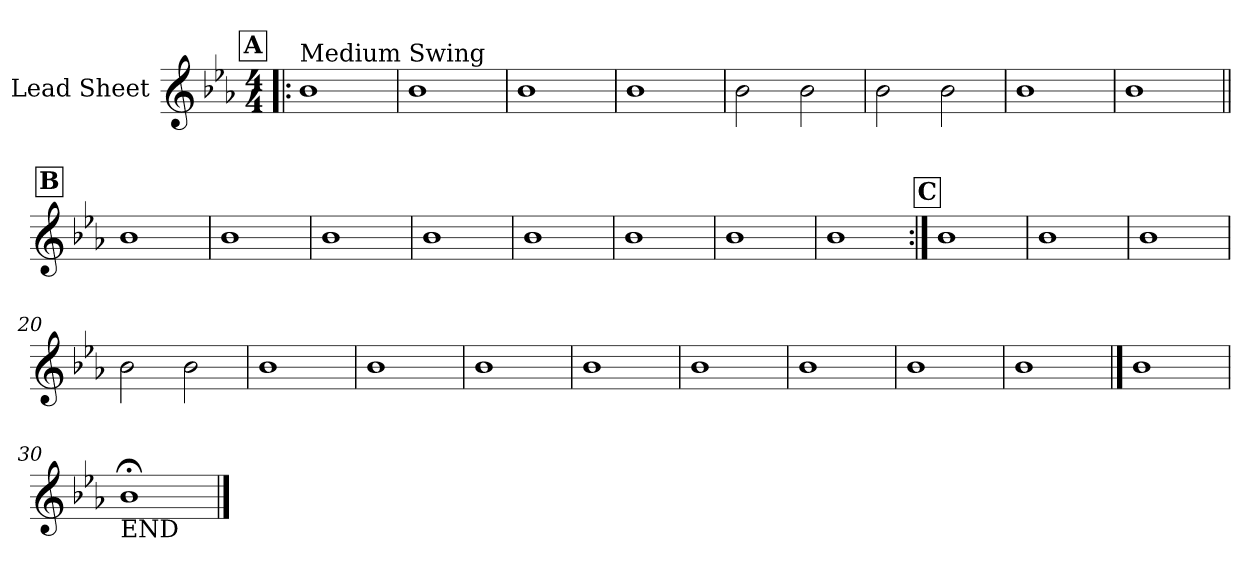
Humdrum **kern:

**kern
*part1
*staff1
*I"Lead Sheet
*clefG2
*k[b-e-a-]
*c:
*M4/4
!!LO:REH:place=s1:a:fs=14:t=A
=1!|:
!LO:TX:a:t=Medium Swing
1b-
=2
1b-
=3
1b-
=4
1b-
!!LO:LB:g=z
=5
2b-\
2b-\
=6
2b-\
2b-\
=7
1b-
=8
1b-
!!LO:LB:g=z
!!LO:REH:place=s1:a:fs=14:t=B
=9||
1b-
=10
1b-
=11
1b-
=12
1b-
!!LO:LB:g=z
=13
1b-
=14
1b-
=15
1b-
=16
1b-
!!LO:LB:g=z
!!LO:REH:place=s1:a:fs=14:t=C
=17:|!
1b-
=18
1b-
=19
1b-
=20
2b-\
2b-\
!!LO:LB:g=z
=21
1b-
=22
1b-
=23
1b-
=24
1b-
!!LO:LB:g=z
=25
1b-
=26
1b-
=27
1b-
=28
1b-
!!LO:LB:g=z
==29
1b-
=30
!LO:TX:b:t=END
1b-;<
==
*-
